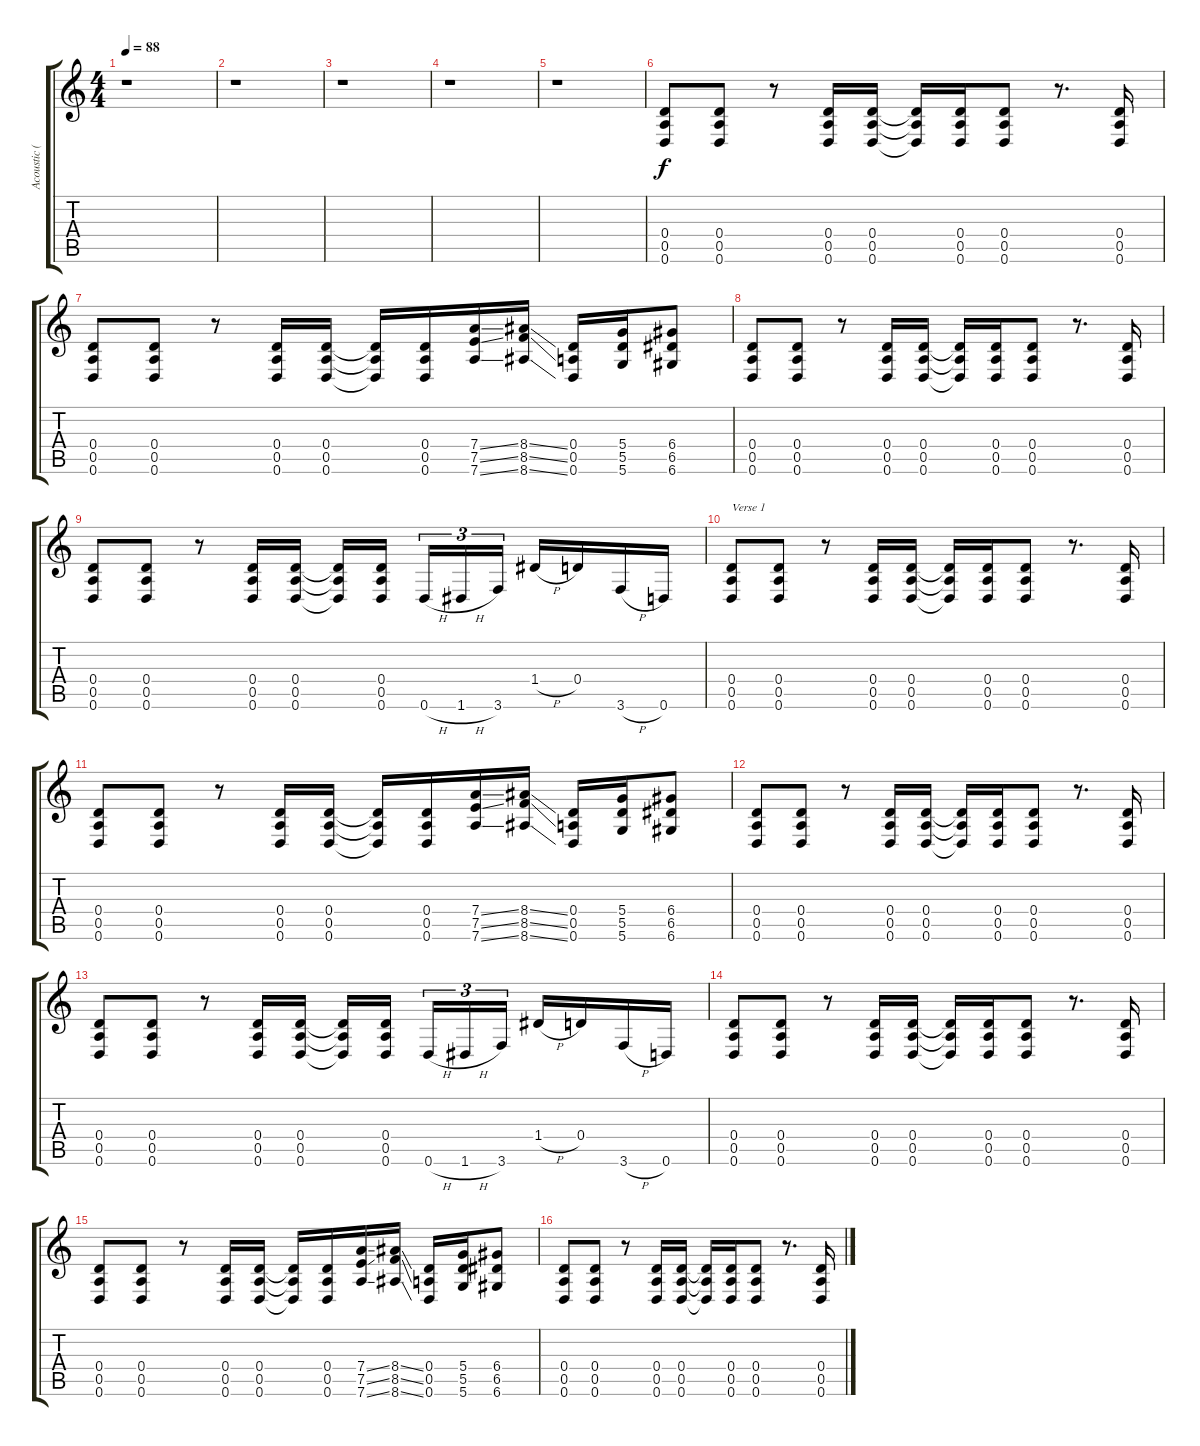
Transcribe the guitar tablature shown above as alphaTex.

\track ("Acoustic (Intro) / Rhythm" "Acoustic (") {instrument acousticguitarsteel}
\staff {score tabs}
\tuning (E4 B3 G3 D3 A2 D2) {hide}
\ts (4 4)
\tempo 88
\clef g2
\ks c
r.1{dy f} |
r.1 |
r.1 |
r.1 |
r.1 |
(0.4 0.5 0.6).8 (0.4 0.5 0.6).8 r.8 (0.4 0.5 0.6).16 (0.4 0.5 0.6).16 (0.4{t} 0.5{t} 0.6{t}).16 (0.4 0.5 0.6).16 (0.4 0.5 0.6).8 r.8{d} (0.4 0.5 0.6).16 |
(0.4 0.5 0.6).8 (0.4 0.5 0.6).8 r.8 (0.4 0.5 0.6).16 (0.4 0.5 0.6).16 (0.4{t} 0.5{t} 0.6{t}).16 (0.4 0.5 0.6).16 (7.4{ss} 7.5{ss} 7.6{ss}).16 (8.4{ss} 8.5{ss} 8.6{ss}).16 (0.4 0.5 0.6).16 (5.4 5.5 5.6).16 (6.4 6.5 6.6).8 |
(0.4 0.5 0.6).8 (0.4 0.5 0.6).8 r.8 (0.4 0.5 0.6).16 (0.4 0.5 0.6).16 (0.4{t} 0.5{t} 0.6{t}).16 (0.4 0.5 0.6).16 (0.4 0.5 0.6).8 r.8{d} (0.4 0.5 0.6).16 |
(0.4 0.5 0.6).8 (0.4 0.5 0.6).8 r.8 (0.4 0.5 0.6).16 (0.4 0.5 0.6).16 (0.4{t} 0.5{t} 0.6{t}).16 (0.4 0.5 0.6).16 0.6{h}.16{tu (3 2)} 1.6{h}.16{tu (3 2)} 3.6.16{tu (3 2)} 1.4{h}.16 0.4.16 3.6{h}.16 0.6.16 |
(0.4 0.5 0.6).8{txt "Verse 1"} (0.4 0.5 0.6).8 r.8 (0.4 0.5 0.6).16 (0.4 0.5 0.6).16 (0.4{t} 0.5{t} 0.6{t}).16 (0.4 0.5 0.6).16 (0.4 0.5 0.6).8 r.8{d} (0.4 0.5 0.6).16 |
(0.4 0.5 0.6).8 (0.4 0.5 0.6).8 r.8 (0.4 0.5 0.6).16 (0.4 0.5 0.6).16 (0.4{t} 0.5{t} 0.6{t}).16 (0.4 0.5 0.6).16 (7.4{ss} 7.5{ss} 7.6{ss}).16 (8.4{ss} 8.5{ss} 8.6{ss}).16 (0.4 0.5 0.6).16 (5.4 5.5 5.6).16 (6.4 6.5 6.6).8 |
(0.4 0.5 0.6).8 (0.4 0.5 0.6).8 r.8 (0.4 0.5 0.6).16 (0.4 0.5 0.6).16 (0.4{t} 0.5{t} 0.6{t}).16 (0.4 0.5 0.6).16 (0.4 0.5 0.6).8 r.8{d} (0.4 0.5 0.6).16 |
(0.4 0.5 0.6).8 (0.4 0.5 0.6).8 r.8 (0.4 0.5 0.6).16 (0.4 0.5 0.6).16 (0.4{t} 0.5{t} 0.6{t}).16 (0.4 0.5 0.6).16 0.6{h}.16{tu (3 2)} 1.6{h}.16{tu (3 2)} 3.6.16{tu (3 2)} 1.4{h}.16 0.4.16 3.6{h}.16 0.6.16 |
(0.4 0.5 0.6).8 (0.4 0.5 0.6).8 r.8 (0.4 0.5 0.6).16 (0.4 0.5 0.6).16 (0.4{t} 0.5{t} 0.6{t}).16 (0.4 0.5 0.6).16 (0.4 0.5 0.6).8 r.8{d} (0.4 0.5 0.6).16 |
(0.4 0.5 0.6).8 (0.4 0.5 0.6).8 r.8 (0.4 0.5 0.6).16 (0.4 0.5 0.6).16 (0.4{t} 0.5{t} 0.6{t}).16 (0.4 0.5 0.6).16 (7.4{ss} 7.5{ss} 7.6{ss}).16 (8.4{ss} 8.5{ss} 8.6{ss}).16 (0.4 0.5 0.6).16 (5.4 5.5 5.6).16 (6.4 6.5 6.6).8 |
(0.4 0.5 0.6).8 (0.4 0.5 0.6).8 r.8 (0.4 0.5 0.6).16 (0.4 0.5 0.6).16 (0.4{t} 0.5{t} 0.6{t}).16 (0.4 0.5 0.6).16 (0.4 0.5 0.6).8 r.8{d} (0.4 0.5 0.6).16
